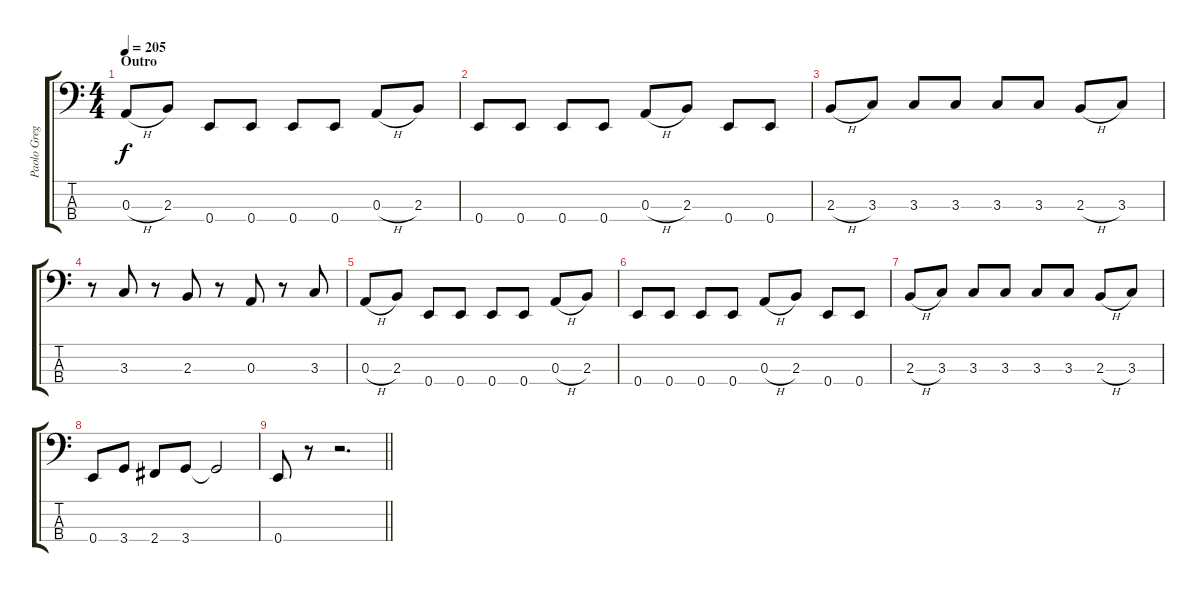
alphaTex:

\track ("Paolo Gregoletto" "Paolo Greg") {instrument electricbassfinger}
\staff {score tabs}
\tuning (G2 D2 A1 E1) {hide}
\ts (4 4)
\section ("" "Outro")
\tempo 205
\clef f4
\ks c
0.3{h}.8{dy f} 2.3.8 0.4.8 0.4.8 0.4.8 0.4.8 0.3{h}.8 2.3.8 |
0.4.8 0.4.8 0.4.8 0.4.8 0.3{h}.8 2.3.8 0.4.8 0.4.8 |
2.3{h}.8 3.3.8 3.3.8 3.3.8 3.3.8 3.3.8 2.3{h}.8 3.3.8 |
r.8 3.3.8 r.8 2.3.8 r.8 0.3.8 r.8 3.3.8 |
0.3{h}.8 2.3.8 0.4.8 0.4.8 0.4.8 0.4.8 0.3{h}.8 2.3.8 |
0.4.8 0.4.8 0.4.8 0.4.8 0.3{h}.8 2.3.8 0.4.8 0.4.8 |
2.3{h}.8 3.3.8 3.3.8 3.3.8 3.3.8 3.3.8 2.3{h}.8 3.3.8 |
0.4.8 3.4.8 2.4.8 3.4.8 3.4{t}.2 |
\barLineRight lightlight
0.4.8 r.8 r.2{d}
